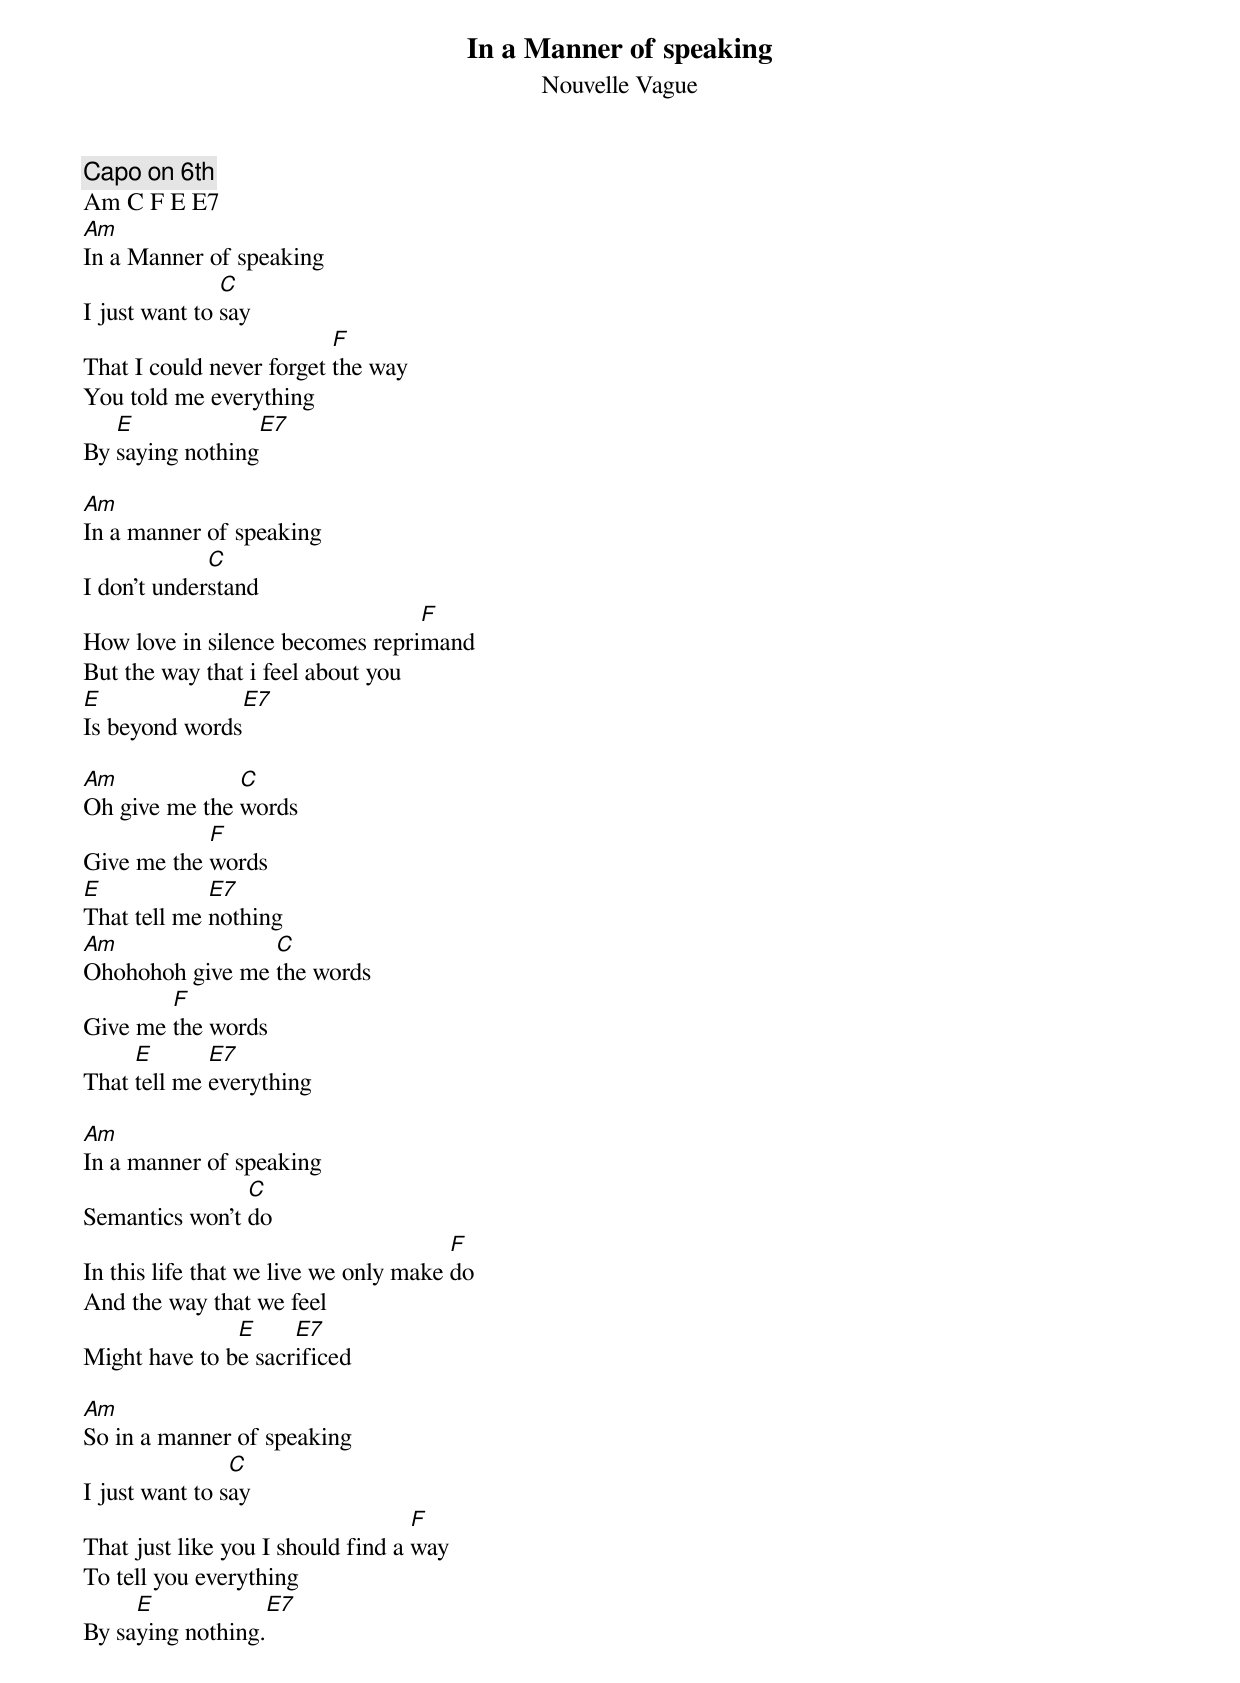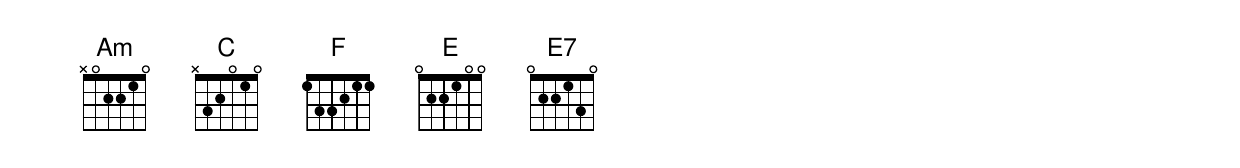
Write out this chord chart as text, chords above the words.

In a Manner of speaking
Nouvelle Vague

Capo on 6th
Am C F E E7
Am
In a Manner of speaking
               C
I just want to say
                          F
That I could never forget the way
You told me everything
   E                E7
By saying nothing

Am
In a manner of speaking
             C
I don't understand
                                 F
How love in silence becomes reprimand
But the way that i feel about you
E               E7
Is beyond words

Am             C
Oh give me the words
            F
Give me the words
E            E7
That tell me nothing
Am               C
Ohohohoh give me the words
        F
Give me the words
     E       E7
That tell me everything

Am
In a manner of speaking
                C
Semantics won't do
                                       F
In this life that we live we only make do
And the way that we feel
               E     E7
Might have to be sacrificed

Am
So in a manner of speaking
                C
I just want to say
                                   F
That just like you I should find a way
To tell you everything
     E              E7
By saying nothing.
